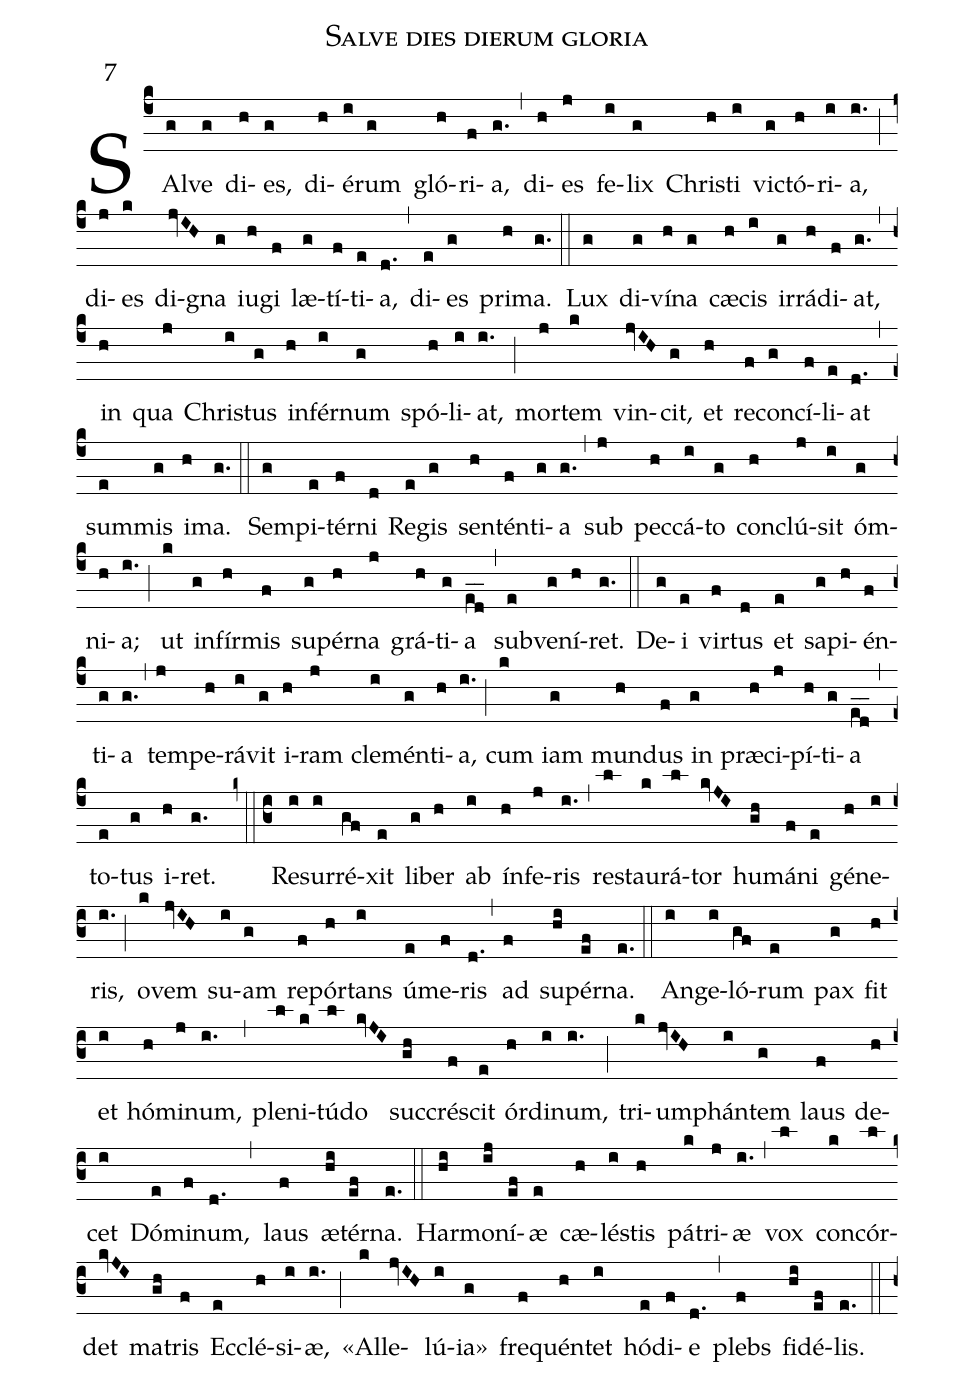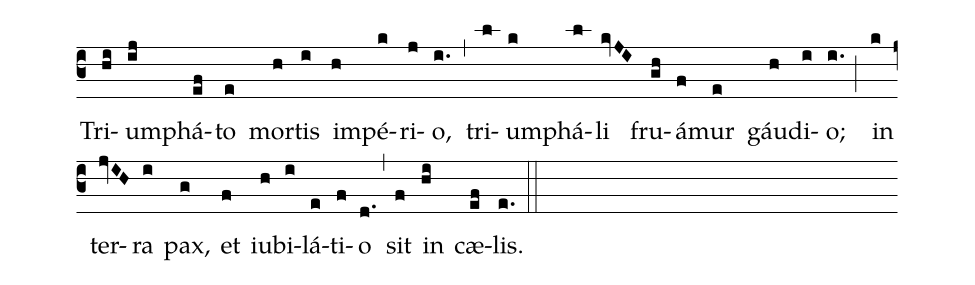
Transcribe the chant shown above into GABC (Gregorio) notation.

name: Salve dies dierum gloria;
mode: 7;
%%
(c4)
SAl(g)ve(g) di(h)es,(g) di(h)é(i)rum(g) gló(h)ri(f)a,(g.) (,)
di(h)es(j) fe(i)lix(g) Chri(h)sti(i) vi(g)ctó(h)ri(i)a,(i.) (;)
di(j)es(k) di(jvIH)gna(g) iu(h)gi(f) læ(g)tí(f)ti(e)a,(d.) (,)
di(e)es(g) pri(h)ma.(g.) (::)

Lux(g) di(g)ví(h)na(g) cæ(h)cis(i) ir(g)rá(h)di(f)at,(g.) (,)
in(h) qua(j) Chri(i)stus(g) in(h)fér(i)num(g) spó(h)li(i)at,(i.) (;)
mor(j)tem(k) vin(jvIH)cit,(g) et(h) re(f)con(g)cí(f)li(e)at(d.) (,)
sum(e)mis(g) i(h)ma.(g.) (::)

Sem(g)pi(e)tér(f)ni(d) Re(e)gis(g) sen(h)tén(f)ti(g)a(g.) (,)
sub(j) pec(h)cá(i)to(g) con(h)clú(j)sit(i) óm(g)ni(h)a;(i.) (;)
ut(k) in(g)fír(h)mis(f) su(g)pér(h)na(j) grá(h)ti(g)a(ed__) (,)
sub(e)ve(g)ní(h)ret.(g.) (::)

De(g)i(e) vir(f)tus(d) et(e) sa(g)pi(h)én(f)ti(g)a(g.) (,)
tem(j)pe(h)rá(i)vit(g) i(h)ram(j) cle(i)mén(g)ti(h)a,(i.) (;)
cum(k) iam(g) mun(h)dus(f) in(g) præ(h)ci(j)pí(h)ti(g)a(ed__) (,)
to(e)tus(g) i(h)ret.(g.) (z0::c3)

Re(i)sur(i)ré(gf)xit(e) li(g)ber(h) ab(i) ín(h)fe(j)ris(i.) (,)
re(l)stau(k)rá(l)tor(kvJI) hu(gh)má(f)ni(e) gé(h)ne(i)ris,(i.) (;)
o(k)vem(jvIH) su(i)am(g) re(f)pór(h)tans(i) ú(e)me(f)ris(d.) (,)
ad(f) su(hi)pér(ef)na.(e.) (::)

An(i)ge(i)ló(gf)rum(e) pax(g) fit(h) et(i) hó(h)mi(j)num,(i.) (,)
ple(l)ni(k)tú(l)do(kvJI) suc(gh)cré(f)scit(e) ór(h)di(i)num,(i.) (;)
tri(k)um(jvIH)phán(i)tem(g) laus(f) de(h)cet(i) Dó(e)mi(f)num,(d.) (,)
laus(f) æ(hi)tér(ef)na.(e.) (::)

Har(hi)mo(ij)ní(ef)æ(e) cæ(h)lé(i)stis(h) pá(k)tri(j)æ(i.) (,)
vox(l) con(k)cór(l)det(kvJI) ma(gh)tris(f) Ec(e)clé(h)si(i)æ,(i.) (;)
«{A}l(k)le(jvIH)lú(i)i{a}»(g) fre(f)quén(h)tet(i) hó(e)di(f)e(d.) (,)
plebs(f) fi(hi)dé(ef)lis.(e.) (::)

Tri(hi)um(ij)phá(ef)to(e) mor(h)tis(i) im(h)pé(k)ri(j)o,(i.) (,)
tri(l)um(k)phá(l)li(kvJI) fru(gh)á(f)mur(e) gáu(h)di(i)o;(i.) (;)
in(k) ter(jvIH)ra(i) pax,(g) et(f) iu(h)bi(i)lá(e)ti(f)o(d.) (,)
sit(f) in(hi) cæ(ef)lis.(e.) (::)
